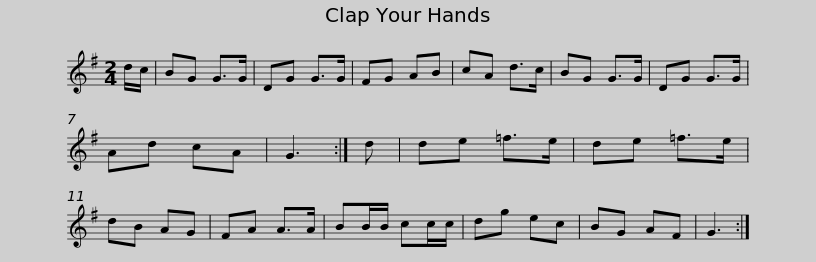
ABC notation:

X:1
L:1/8
M:2/4
I:linebreak $
K:G
V:1 treble
V:1
 d/c/ | BG G>G | DG G>G | FG AB | cA d>c | %5
 BG G>G | DG G>G | Ad cA | G3 :| d | %10
 de =f>e |$ de =f>e | dB AG | FA A>A | BB/B/ cc/c/ | %15
 dg ec | BG AF | G3 :| %18
